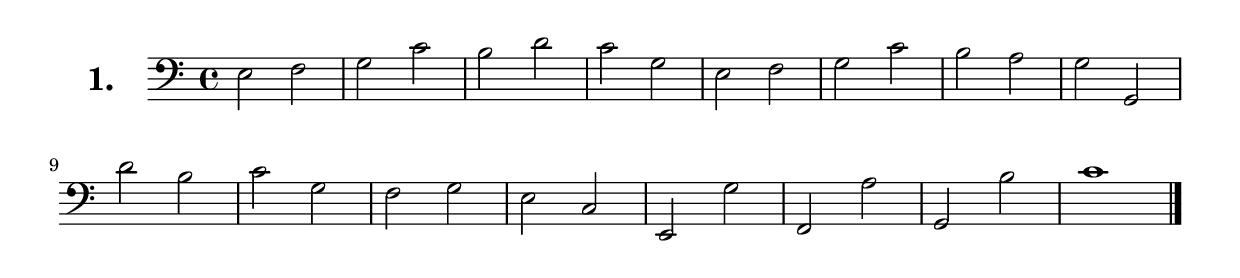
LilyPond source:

\version "2.18.2"

\score {
  \new StaffGroup = "" \with {
        instrumentName = \markup { \bold \huge { \larger "1." }}
      }
  <<
    \new Staff = "celloI"  \with { midiInstrument = #"cello" }
    \relative c {
      \clef bass
      \key c \major
      \time 4/4

      e2 f   | %01 
      g c    | %02
      b d    | %03
      c g    | %04
      e f    | %05
      g c    | %06
      b a    | %07
      g g,   | %08
      d'' b  | %09
      c g    | %10
      f g    | %11
      e c    | %12
      e, g'  | %13
      f, a'  | %14
      g, b'  | %15
      c1  \bar "|." | %16

    }
  >>
  \layout {}
  \midi {}
  \header {
    composer = "Sebastian Lee"
    %opus = "Op.30"
  }
}
